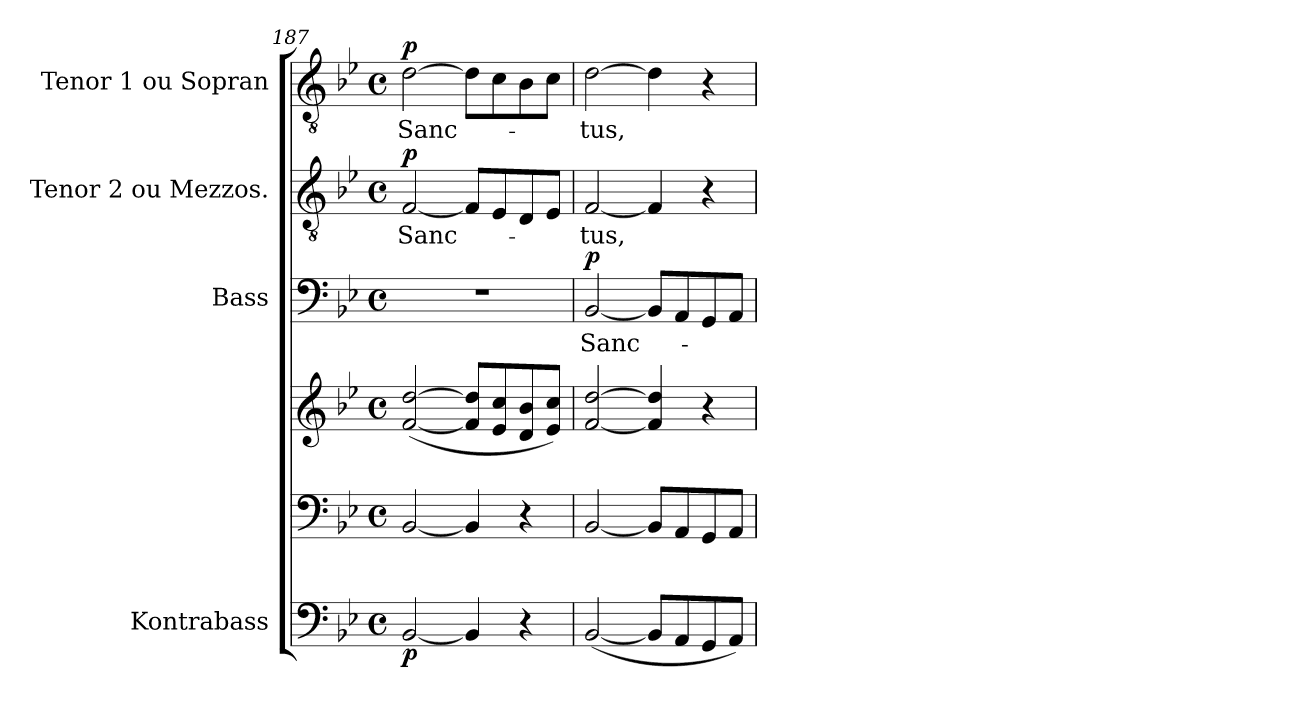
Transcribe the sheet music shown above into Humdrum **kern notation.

**kern	**dynam	**kern	**kern	**kern	**text	**dynam	**kern	**text	**dynam	**kern	**text	**dynam
*part5	*part5	*part4	*part4	*part3	*part3	*part3	*part2	*part2	*part2	*part1	*part1	*part1
*staff6	*staff6	*staff5	*staff4	*staff3	*staff3	*staff3	*staff2	*staff2	*staff2	*staff1	*staff1	*staff1
*I"Kontrabass	*	*	*	*I"Bass	*	*	*I"Tenor 2 ou Mezzos.	*	*	*I"Tenor 1 ou Sopran	*	*
*I'Kb.	*	*	*	*	*	*	*	*	*	*	*	*
*clefF4	*	*clefF4	*clefG2	*clefF4	*	*	*clefGv2	*	*	*clefGv2	*	*
*ITrd7c12	*	*	*	*	*	*	*	*	*	*	*	*
*k[b-e-]	*	*k[b-e-]	*k[b-e-]	*k[b-e-]	*	*	*k[b-e-]	*	*	*k[b-e-]	*	*
*B-:	*	*B-:	*B-:	*B-:	*	*	*B-:	*	*	*B-:	*	*
*M4/4	*	*M4/4	*M4/4	*M4/4	*	*	*M4/4	*	*	*M4/4	*	*
*met(c)	*	*met(c)	*met(c)	*met(c)	*	*	*met(c)	*	*	*met(c)	*	*
=187	=187	=187	=187	=187	=187	=187	=187	=187	=187	=187	=187	=187
!	!LO:DY:b	!	!	!	!	!	!	!LO:LY:b	!LO:DY:a	!	!LO:LY:b	!LO:DY:a
[2BBB-/	p	[2BB-/	(<[2f/ [2dd/	1r	.	.	[2F/	Sanc-	p	[2d\	Sanc-	p
4BBB-/]	.	4BB-/]	8f/] 8dd/]L	.	.	.	8F/L]	.	.	8d\L]	.	.
.	.	.	8e-/ 8cc/	.	.	.	8E-/	.	.	8c\	.	.
4r	.	4r	8d/ 8b-/	.	.	.	8D/	.	.	8B-\	.	.
.	.	.	8e-/ 8cc/J)	.	.	.	8E-/J	.	.	8c\J	.	.
=188	=188	=188	=188	=188	=188	=188	=188	=188	=188	=188	=188	=188
!	!	!	!	!	!LO:LY:b	!LO:DY:a	!	!LO:LY:b	!	!	!LO:LY:b	!
(<[2BBB-/	.	[2BB-/	[2f/ [2dd/	[2BB-/	Sanc-	p	[2F/	-tus,	.	[2d\	-tus,	.
8BBB-/L]	.	8BB-/L]	4f/] 4dd/]	8BB-/L]	.	.	4F/]	.	.	4d\]	.	.
8AAA/	.	8AA/	.	8AA/	.	.	.	.	.	.	.	.
8GGG/	.	8GG/	4r	8GG/	.	.	4r	.	.	4r	.	.
8AAA/J)	.	8AA/J	.	8AA/J	.	.	.	.	.	.	.	.
=	=	=	=	=	=	=	=	=	=	=	=	=
*-	*-	*-	*-	*-	*-	*-	*-	*-	*-	*-	*-	*-
